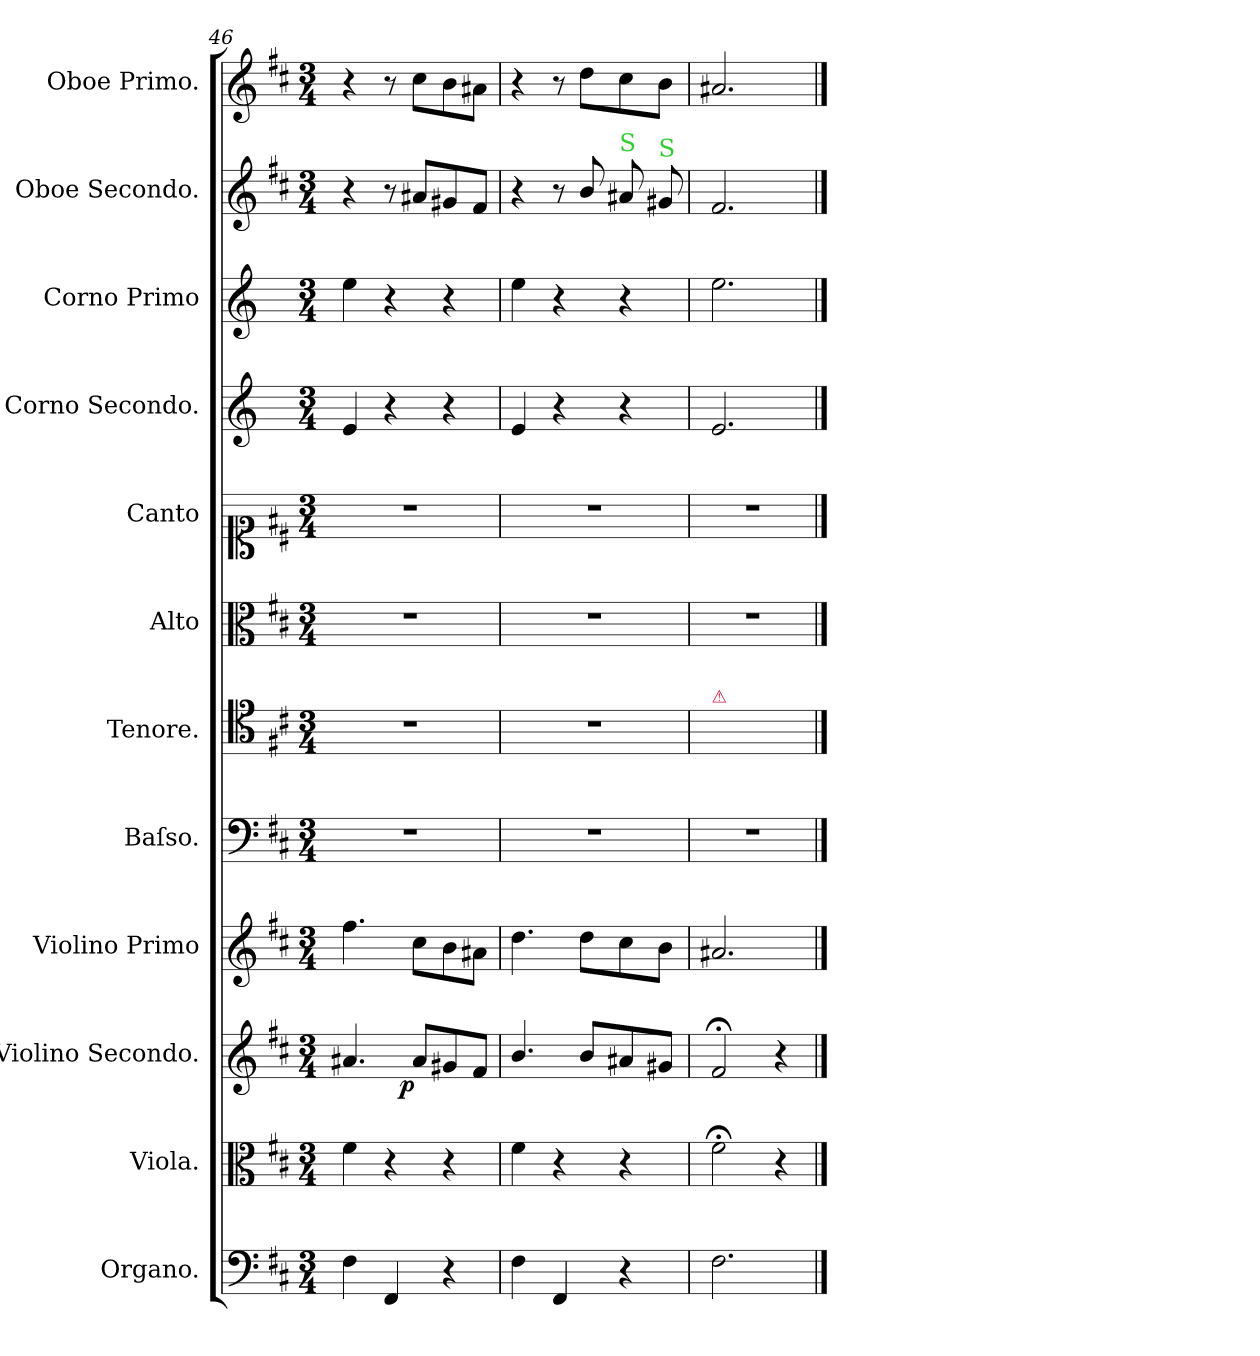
**kern	**kern	**kern	**dynam	**kern	**kern	**kern	**kern	**kern	**kern	**kern	**kern	**kern
*part12	*part11	*part10	*part10	*part9	*part8	*part7	*part6	*part5	*part4	*part3	*part2	*part1
*staff12	*staff11	*staff10	*staff10	*staff9	*staff8	*staff7	*staff6	*staff5	*staff4	*staff3	*staff2	*staff1
*I"Organo.	*I"Viola.	*I"Violino Secondo.	*	*I"Violino Primo	*I"Baſso.	*I"Tenore.	*I"Alto	*I"Canto	*I"Corno Secondo.	*I"Corno Primo	*I"Oboe Secondo.	*I"Oboe Primo.
*I'org	*I'vla	*I'vl 2	*	*I'vl 1	*I'B	*I'T	*I'A	*I'S	*I'cor 2	*I'cor 1	*I'ob 2	*I'ob 1
*clefF4	*clefC3	*clefG2	*	*clefG2	*clefF4	*clefC4	*clefC3	*clefC1	*clefG2	*clefG2	*clefG2	*clefG2
*	*	*	*	*	*	*	*	*	*ITrd6c10	*ITrd6c10	*	*
*k[f#c#]	*k[f#c#]	*k[f#c#]	*	*k[f#c#]	*k[f#c#]	*k[f#c#]	*k[f#c#]	*k[f#c#]	*k[f#c#]	*k[f#c#]	*k[f#c#]	*k[f#c#]
*b:	*b:	*b:	*	*b:	*b:	*b:	*b:	*b:	*b:	*b:	*b:	*b:
*M3/4	*M3/4	*M3/4	*	*M3/4	*M3/4	*M3/4	*M3/4	*M3/4	*M3/4	*M3/4	*M3/4	*M3/4
=46	=46	=46	=46	=46	=46	=46	=46	=46	=46	=46	=46	=46
4F#\	4f#\	4.a#X/	.	4.ff#\	2.r	2.r	2.r	2.r	4F#/	4f#\	4r	4r
4FF#/	4r	.	.	.	.	.	.	.	4r	4r	8r	8r
!	!	!	!LO:DY:b:rj	!	!	!	!	!	!	!	!	!
.	.	8a#/L	p	8cc#\L	.	.	.	.	.	.	8a#X/L	8cc#\L
4r	4r	8g#X/	.	8b\	.	.	.	.	4r	4r	8g#X/	8b\
.	.	8f#/J	.	8a#X\J	.	.	.	.	.	.	8f#/J	8a#X\J
=47	=47	=47	=47	=47	=47	=47	=47	=47	=47	=47	=47	=47
4F#\	4f#\	4.b/	.	4.dd\	2.r	2.r	2.r	2.r	4F#/	4f#\	4r	4r
4FF#/	4r	.	.	.	.	.	.	.	4r	4r	8r	8r
.	.	8b/L	.	8dd\L	.	.	.	.	.	.	8b/	8dd\L
!	!	!	!	!	!	!	!	!	!	!	!LO:TX:a:color=limegreen:t=S	!
4r	4r	8a#X/	.	8cc#\	.	.	.	.	4r	4r	8a#X	8cc#\
!	!	!	!	!	!	!	!	!	!	!	!LO:TX:a:color=limegreen:t=S	!
.	.	8g#X/J	.	8b\J	.	.	.	.	.	.	8g#X	8b\J
=48	=48	=48	=48	=48	=48	=48	=48	=48	=48	=48	=48	=48
!	!	!	!	!	!	!LO:TX:a:color=crimson:t=⚠	!	!	!	!	!	!
2.F#\	2f#;<\	2f#;</	.	2.a#X/	2.r	2.ryy	2.r	2.r	2.F#/	2.f#\	2.f#/	2.a#X/
.	4r	4r	.	.	.	.	.	.	.	.	.	.
==	==	==	==	==	==	==	==	==	==	==	==	==
*-	*-	*-	*-	*-	*-	*-	*-	*-	*-	*-	*-	*-
